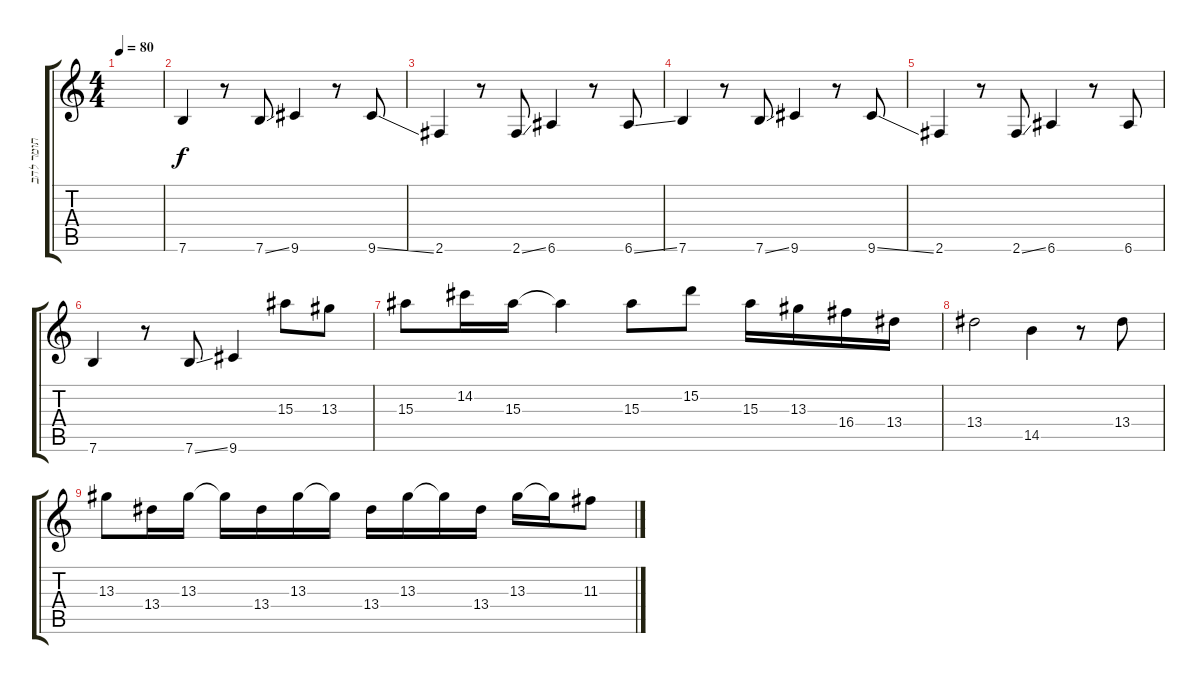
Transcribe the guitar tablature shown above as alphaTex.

\track ("תומר להב" "תומר להב") {instrument acousticguitarnylon}
\staff {score tabs}
\tuning (E4 B3 G3 D3 A2 E2) {hide}
\ts (4 4)
\tempo 80
\clef g2
\ks c
|
7.6.4{instrument distortionguitar} r.8 7.6{ss}.8 9.6.4 r.8 9.6{ss}.8 |
2.6.4 r.8 2.6{ss}.8 6.6.4 r.8 6.6{ss}.8 |
7.6.4 r.8 7.6{ss}.8 9.6.4 r.8 9.6{ss}.8 |
2.6.4 r.8 2.6{ss}.8 6.6.4 r.8 6.6.8 |
7.6.4 r.8 7.6{ss}.8 9.6.4 15.3.8 13.3.8 |
15.3.8 14.2.16 15.3.16 15.3{t}.4 15.3.8 15.2.8 15.3.16 13.3.16 16.4.16 13.4.16 |
13.4.2 14.5.4 r.8 13.4.8 |
13.3.8 13.4.16 13.3.16 13.3{t}.16 13.4.16 13.3.16 13.3{t}.16 13.4.16 13.3.16 13.3{t}.16 13.4.16 13.3.16 13.3{t}.16 11.3.8
